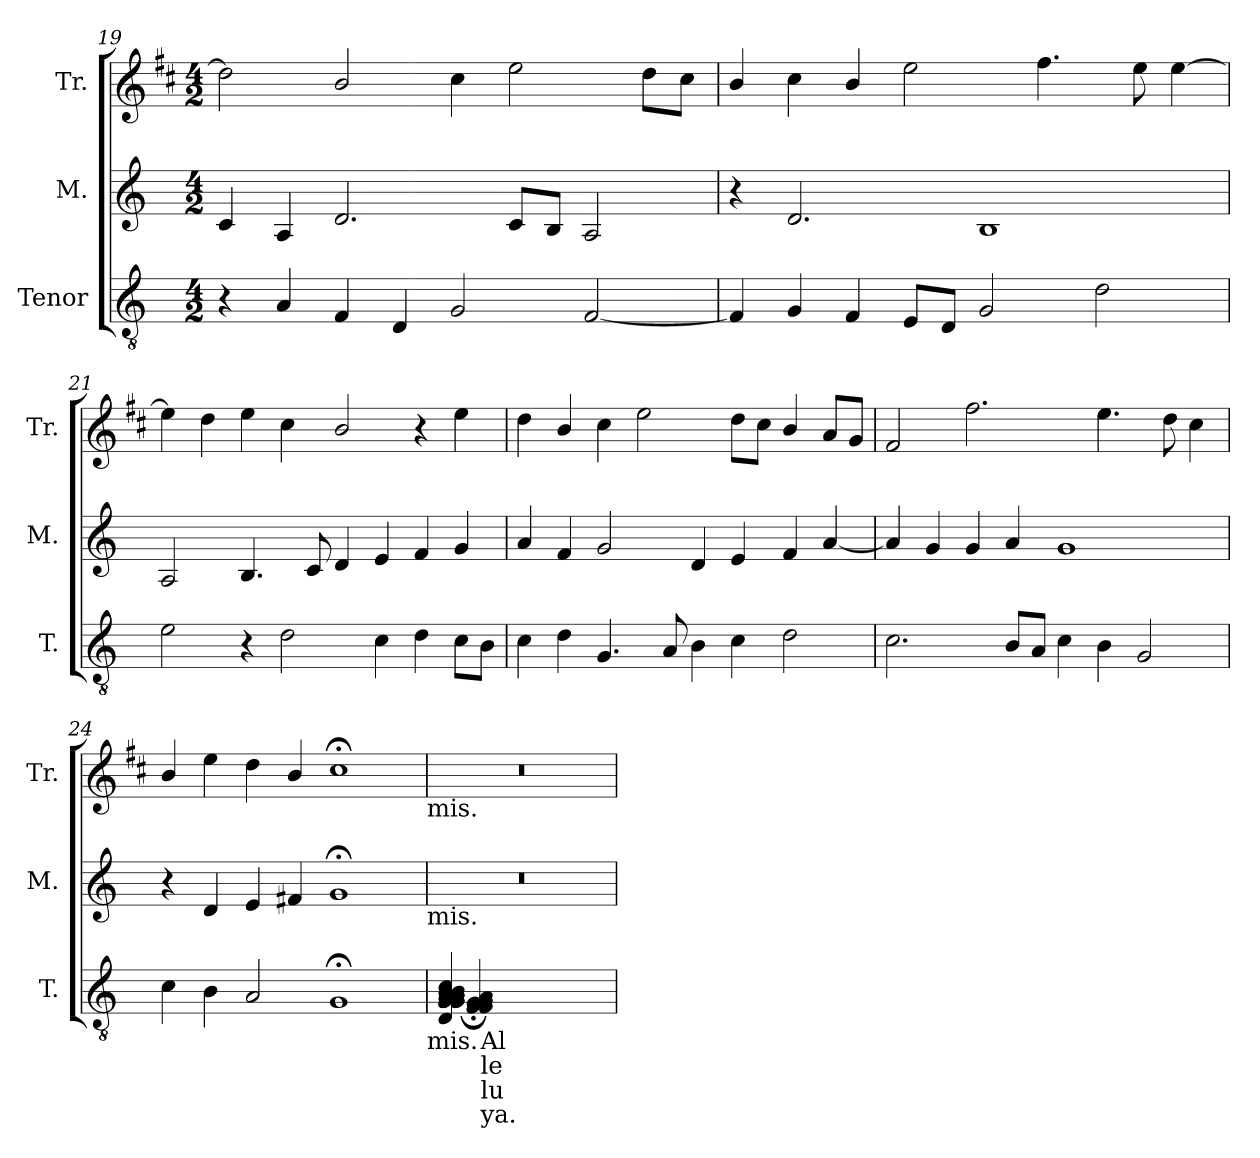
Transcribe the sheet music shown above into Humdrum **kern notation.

**kern	**kern	**kern
*part3	*part2	*part1
*staff3	*staff2	*staff1
*I"Tenor	*I"M.	*I"Tr.
*I'T.	*I'M.	*I'Tr.
*clefGv2	*clefG2	*clefG2
*	*	*ITrd1c2
*k[]	*k[]	*k[]
*C:	*C:	*C:
*M4/2	*M4/2	*M4/2
=19	=19	=19
4r	4c/	2cc\]
4A/	4A/	.
4F/	2.d/	2a/
4D/	.	.
2G/	.	4b\
.	8c/L	2dd\
.	8B/J	.
[<2F/	2A/	.
.	.	8cc\L
.	.	8b\J
!!LO:LB:g=z
=20	=20	=20
4F/]	4r	4a/
4G/	2.d/	4b\
4F/	.	4a/
8E/L	.	2dd\
8D/J	.	.
2G/	1B	.
.	.	4.ee\
2d\	.	.
.	.	8dd\
.	.	[>4dd\
=21	=21	=21
2e\	2A/	4dd\]
.	.	4cc\
4r	4.B/	4dd\
2d\	.	4b\
.	8c/	.
.	4d/	2a/
4c\	4e/	.
4d\	4f/	4r
8c\L	4g/	4dd\
8B\J	.	.
!!LO:PB:g=z
=22	=22	=22
4c\	4a/	4cc\
4d\	4f/	4a/
4.G/	2g/	4b\
.	.	2dd\
8A/	.	.
4B\	4d/	.
4c\	4e/	8cc\L
.	.	8b\J
2d\	4f/	4a/
.	[<4a/	8g/L
.	.	8f/J
=23	=23	=23
2.c\	4a/]	2e/
.	4g/	.
.	4g/	2.ee\
8B/L	4a/	.
8A/J	.	.
4c\	1g	.
4B\	.	4.dd\
2G/	.	.
.	.	8cc\
.	.	4b\
=24	=24	=24
4c\	4r	4a/
4B\	4d/	4dd\
2A/	4e/	4cc\
.	4f#/	4a/
1G;	1g;	1b;<
!	!	!LO:TX:b:t=mis.
!	!LO:TX:b:t=mis.	!
!LO:TX:b:t=mis.	!	!
!!LO:LB:g=z
=25	=25	=25
*^	*	*
(<(4D/ 4G/ 4G/ 4G/ 4G/ 4G/ 4A/ 4A/ 4A/ 4B/ 4B/ 4c/	(<4F/; 4F/; 4F/; 4G/; 4G/; 4A/;	0r	0r
!LO:TX:b:t=Al	!	!	!
!LO:TX:b:t=le	!	!	!
!LO:TX:b:t=lu	!	!	!
!LO:TX:b:t=ya.	!	!	!
1..ryy	1..ryy	.	.
*v	*v	*	*
=	=	=
*-	*-	*-
